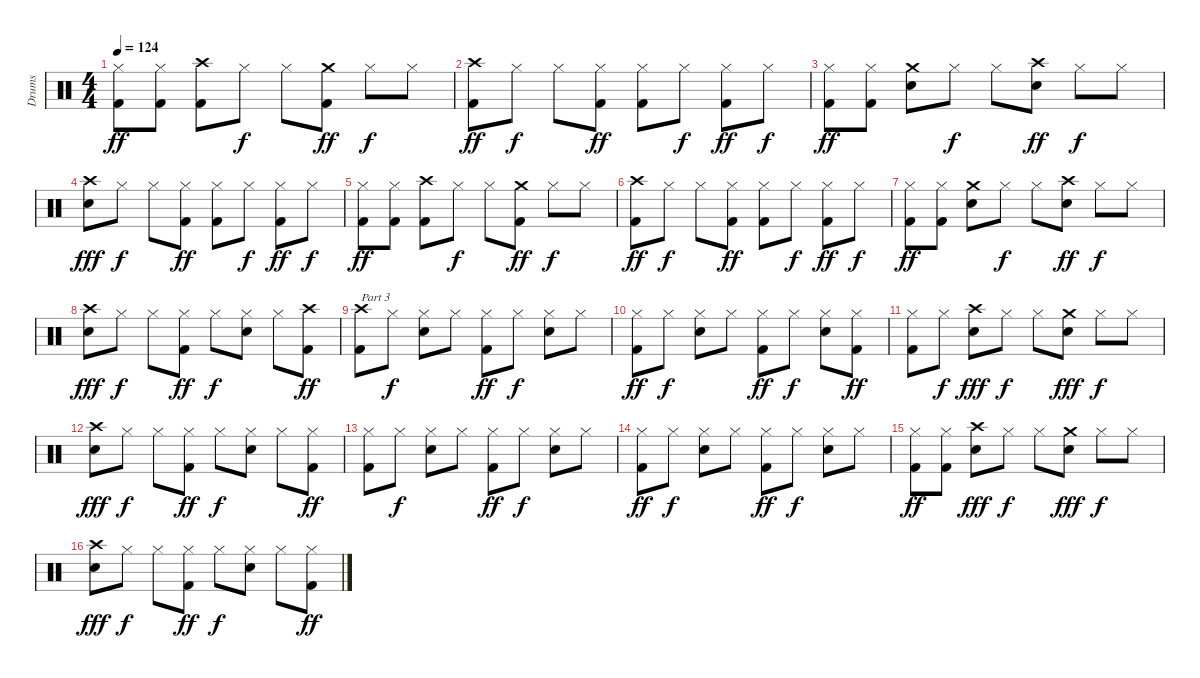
\track ("Drums" "Drums") {instrument percussion}
\staff {score}
\articulation defaults
\ts (4 4)
\tempo 124
\clef neutral
\ks c
("Hi-Hat (closed)" "Kick (hit) 2").8{dy ff} ("Hi-Hat (closed)" "Kick (hit) 2").8 ("Crash high (hit)" "Kick (hit) 2").8 "Hi-Hat (closed)".8{dy f} "Hi-Hat (closed)".8 ("Crash medium (hit)" "Kick (hit) 2").8{dy ff} "Hi-Hat (closed)".8{dy f} "Hi-Hat (closed)".8 |
("Crash high (hit)" "Kick (hit) 2").8{dy ff} "Hi-Hat (closed)".8{dy f} "Hi-Hat (closed)".8 ("Hi-Hat (closed)" "Kick (hit) 2").8{dy ff} ("Hi-Hat (closed)" "Kick (hit) 2").8 "Hi-Hat (closed)".8{dy f} ("Hi-Hat (closed)" "Kick (hit) 2").8{dy ff} "Hi-Hat (closed)".8{dy f} |
("Hi-Hat (closed)" "Kick (hit) 2").8{dy ff} ("Hi-Hat (closed)" "Kick (hit) 2").8 ("Crash medium (hit)" "Snare (hit) 2").8 "Hi-Hat (closed)".8{dy f} "Hi-Hat (closed)".8 ("Crash high (hit)" "Snare (hit) 2").8{dy ff} "Hi-Hat (closed)".8{dy f} "Hi-Hat (closed)".8 |
("Crash high (hit)" "Snare (hit) 2").8{dy fff} "Hi-Hat (closed)".8{dy f} "Hi-Hat (closed)".8 ("Hi-Hat (closed)" "Kick (hit) 2").8{dy ff} ("Hi-Hat (closed)" "Kick (hit) 2").8 "Hi-Hat (closed)".8{dy f} ("Hi-Hat (closed)" "Kick (hit) 2").8{dy ff} "Hi-Hat (closed)".8{dy f} |
("Hi-Hat (closed)" "Kick (hit) 2").8{dy ff} ("Hi-Hat (closed)" "Kick (hit) 2").8 ("Crash high (hit)" "Kick (hit) 2").8 "Hi-Hat (closed)".8{dy f} "Hi-Hat (closed)".8 ("Crash medium (hit)" "Kick (hit) 2").8{dy ff} "Hi-Hat (closed)".8{dy f} "Hi-Hat (closed)".8 |
("Crash high (hit)" "Kick (hit) 2").8{dy ff} "Hi-Hat (closed)".8{dy f} "Hi-Hat (closed)".8 ("Hi-Hat (closed)" "Kick (hit) 2").8{dy ff} ("Hi-Hat (closed)" "Kick (hit) 2").8 "Hi-Hat (closed)".8{dy f} ("Hi-Hat (closed)" "Kick (hit) 2").8{dy ff} "Hi-Hat (closed)".8{dy f} |
("Hi-Hat (closed)" "Kick (hit) 2").8{dy ff} ("Hi-Hat (closed)" "Kick (hit) 2").8 ("Crash medium (hit)" "Snare (hit) 2").8 "Hi-Hat (closed)".8{dy f} "Hi-Hat (closed)".8 ("Crash high (hit)" "Snare (hit) 2").8{dy ff} "Hi-Hat (closed)".8{dy f} "Hi-Hat (closed)".8 |
("Crash high (hit)" "Snare (hit) 2").8{dy fff} "Hi-Hat (closed)".8{dy f} "Hi-Hat (closed)".8 ("Hi-Hat (closed)" "Kick (hit) 2").8{dy ff} "Hi-Hat (closed)".8{dy f} ("Hi-Hat (closed)" "Snare (hit) 2").8 "Hi-Hat (closed)".8 ("Crash high (hit)" "Kick (hit) 2").8{dy ff} |
("Crash high (hit)" "Kick (hit) 2").8{txt "Part 3"} "Hi-Hat (closed)".8{dy f} ("Hi-Hat (closed)" "Snare (hit) 2").8 "Hi-Hat (closed)".8 ("Hi-Hat (closed)" "Kick (hit) 2").8{dy ff} "Hi-Hat (closed)".8{dy f} ("Hi-Hat (closed)" "Snare (hit) 2").8 "Hi-Hat (closed)".8 |
("Hi-Hat (closed)" "Kick (hit) 2").8{dy ff} "Hi-Hat (closed)".8{dy f} ("Hi-Hat (closed)" "Snare (hit) 2").8 "Hi-Hat (closed)".8 ("Hi-Hat (closed)" "Kick (hit) 2").8{dy ff} "Hi-Hat (closed)".8{dy f} ("Hi-Hat (closed)" "Snare (hit) 2").8 ("Hi-Hat (closed)" "Kick (hit) 2").8{dy ff} |
("Hi-Hat (closed)" "Kick (hit) 2").8 "Hi-Hat (closed)".8{dy f} ("Crash high (hit)" "Snare (hit) 2").8{dy fff} "Hi-Hat (closed)".8{dy f} "Hi-Hat (closed)".8 ("Crash medium (hit)" "Snare (hit) 2").8{dy fff} "Hi-Hat (closed)".8{dy f} "Hi-Hat (closed)".8 |
("Crash high (hit)" "Snare (hit) 2").8{dy fff} "Hi-Hat (closed)".8{dy f} "Hi-Hat (closed)".8 ("Hi-Hat (closed)" "Kick (hit) 2").8{dy ff} "Hi-Hat (closed)".8{dy f} ("Hi-Hat (closed)" "Snare (hit) 2").8 "Hi-Hat (closed)".8 ("Hi-Hat (closed)" "Kick (hit) 2").8{dy ff} |
("Hi-Hat (closed)" "Kick (hit) 2").8 "Hi-Hat (closed)".8{dy f} ("Hi-Hat (closed)" "Snare (hit) 2").8 "Hi-Hat (closed)".8 ("Hi-Hat (closed)" "Kick (hit) 2").8{dy ff} "Hi-Hat (closed)".8{dy f} ("Hi-Hat (closed)" "Snare (hit) 2").8 "Hi-Hat (closed)".8 |
("Hi-Hat (closed)" "Kick (hit) 2").8{dy ff} "Hi-Hat (closed)".8{dy f} ("Hi-Hat (closed)" "Snare (hit) 2").8 "Hi-Hat (closed)".8 ("Hi-Hat (closed)" "Kick (hit) 2").8{dy ff} "Hi-Hat (closed)".8{dy f} ("Hi-Hat (closed)" "Snare (hit) 2").8 "Hi-Hat (closed)".8 |
("Hi-Hat (closed)" "Kick (hit) 2").8{dy ff} ("Hi-Hat (closed)" "Kick (hit) 2").8 ("Crash high (hit)" "Snare (hit) 2").8{dy fff} "Hi-Hat (closed)".8{dy f} "Hi-Hat (closed)".8 ("Crash medium (hit)" "Snare (hit) 2").8{dy fff} "Hi-Hat (closed)".8{dy f} "Hi-Hat (closed)".8 |
("Crash high (hit)" "Snare (hit) 2").8{dy fff} "Hi-Hat (closed)".8{dy f} "Hi-Hat (closed)".8 ("Hi-Hat (closed)" "Kick (hit) 2").8{dy ff} "Hi-Hat (closed)".8{dy f} ("Hi-Hat (closed)" "Snare (hit) 2").8 "Hi-Hat (closed)".8 ("Hi-Hat (closed)" "Kick (hit) 2").8{dy ff}
